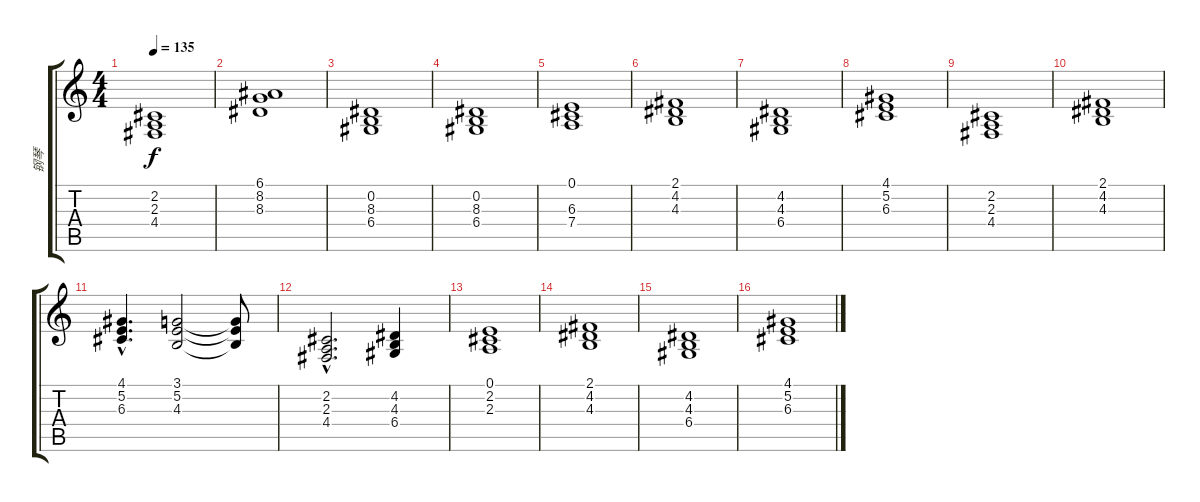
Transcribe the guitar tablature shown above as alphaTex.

\track ("钢琴" "钢琴") {instrument acousticgrandpiano}
\staff {score tabs}
\tuning (E4 B3 G3 D3 A2 E2) {hide}
\ts (4 4)
\tempo 135
\clef g2
\ks c
(2.2 2.3 4.4).1{dy f} |
(6.1 8.2 8.3).1 |
(0.2 8.3 6.4).1 |
(0.2 8.3 6.4).1 |
(0.1 6.3 7.4).1 |
(2.1 4.2 4.3).1 |
(4.2 4.3 6.4).1 |
(4.1 5.2 6.3).1 |
(2.2 2.3 4.4).1 |
(2.1 4.2 4.3).1 |
(4.1{hac} 5.2{hac} 6.3{hac}).4{d} (3.1 5.2 4.3).2 (3.1{t} 5.2{t} 4.3{t}).8 |
(2.2{hac} 2.3{hac} 4.4{hac}).2{d} (4.2 4.3 6.4).4 |
(0.1 2.2 2.3).1 |
(2.1 4.2 4.3).1 |
(4.2 4.3 6.4).1 |
(4.1 5.2 6.3).1
